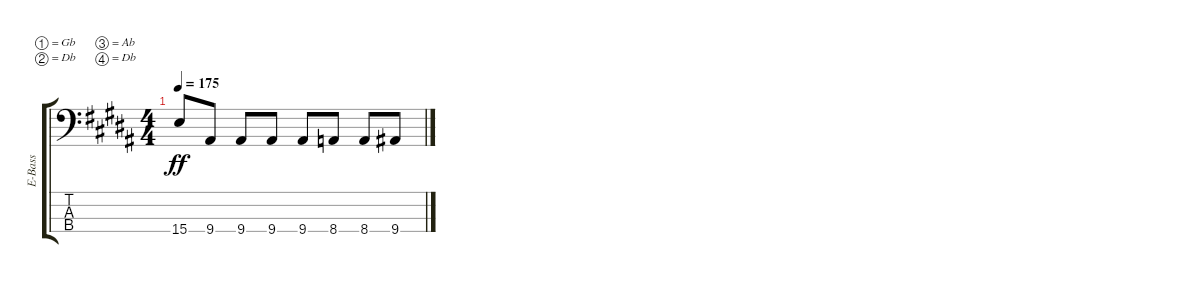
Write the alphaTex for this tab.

\defaultSystemsLayout 4
\bracketExtendMode groupsimilarinstruments
\otherSystemsTrackNameOrientation horizontal
\track ("Electric Bass" "E-Bass") {instrument electricbassfinger}
\staff {score tabs}
\tuning (Gb2 Db2 Ab1 Db1)
\ts (4 4)
\tempo 175
\clef f4
\ks b
15.4{acc forcenatural}.8{dy ff} 9.4{acc forcenatural}.8 9.4{acc forcenatural}.8 9.4{acc forcenatural}.8 9.4{acc forcenatural}.8 8.4{acc b}.8 8.4{acc b}.8 9.4{acc forcenatural}.8
